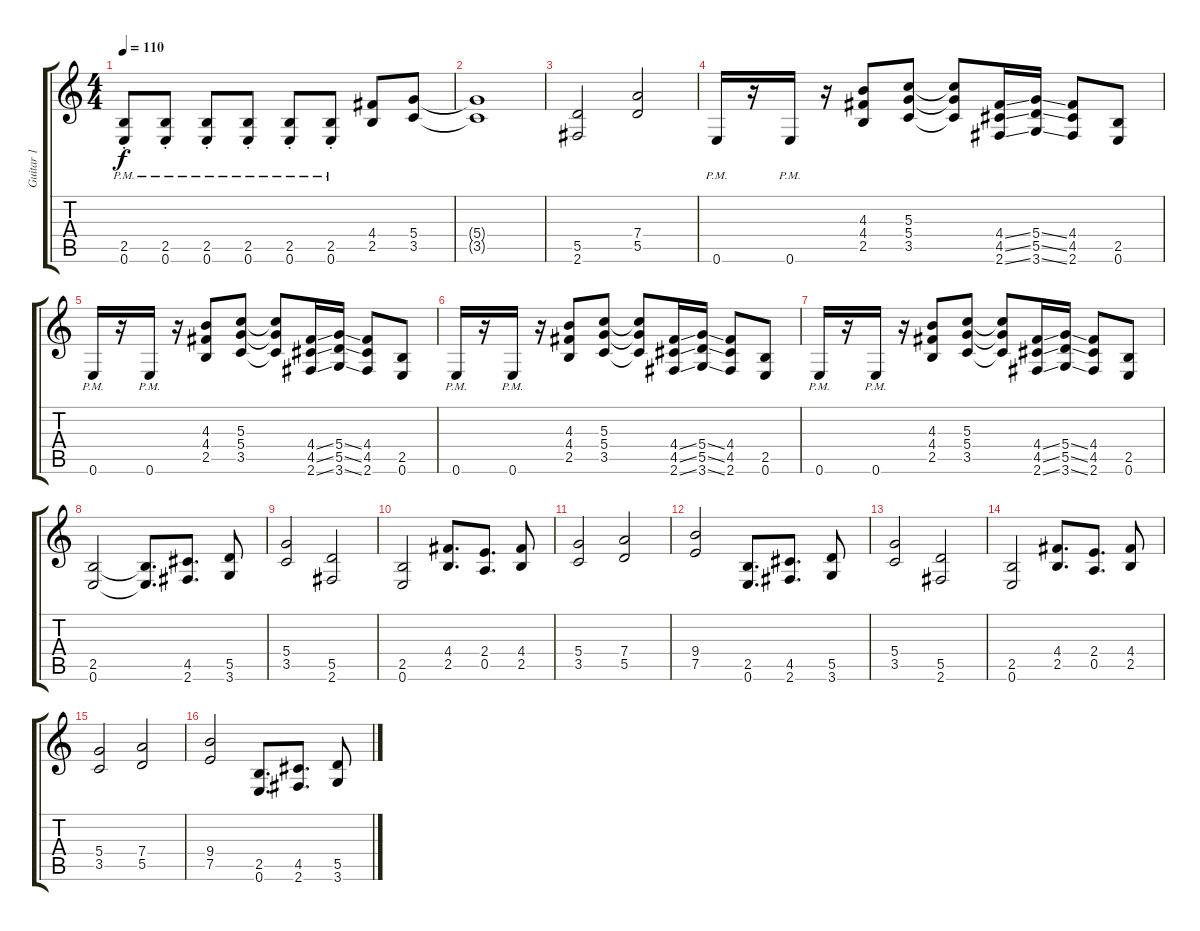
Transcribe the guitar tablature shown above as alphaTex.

\track ("Guitar 1" "Guitar 1") {instrument distortionguitar}
\staff {score tabs}
\tuning (E4 B3 G3 D3 A2 E2) {hide}
\ts (4 4)
\tempo 110
\clef g2
\ks c
(2.5{st} 0.6{pm st}).8{dy f} (2.5{st} 0.6{pm st}).8 (2.5{st} 0.6{pm st}).8 (2.5{st} 0.6{pm st}).8 (2.5{st} 0.6{pm st}).8 (2.5{st} 0.6{pm st}).8 (4.4 2.5).8 (5.4 3.5).8 |
(5.4{t} 3.5{t}).1 |
(5.5 2.6).2 (7.4 5.5).2 |
0.6{pm}.16 r.16 0.6{pm}.16 r.16 (4.3 4.4 2.5).8 (5.3 5.4 3.5).8 (5.3{t} 5.4{t} 3.5{t}).8 (4.4{ss} 4.5{ss} 2.6{ss}).16 (5.4{ss} 5.5{ss} 3.6{ss}).16 (4.4 4.5 2.6).8 (2.5 0.6).8 |
0.6{pm}.16 r.16 0.6{pm}.16 r.16 (4.3 4.4 2.5).8 (5.3 5.4 3.5).8 (5.3{t} 5.4{t} 3.5{t}).8 (4.4{ss} 4.5{ss} 2.6{ss}).16 (5.4{ss} 5.5{ss} 3.6{ss}).16 (4.4 4.5 2.6).8 (2.5 0.6).8 |
0.6{pm}.16 r.16 0.6{pm}.16 r.16 (4.3 4.4 2.5).8 (5.3 5.4 3.5).8 (5.3{t} 5.4{t} 3.5{t}).8 (4.4{ss} 4.5{ss} 2.6{ss}).16 (5.4{ss} 5.5{ss} 3.6{ss}).16 (4.4 4.5 2.6).8 (2.5 0.6).8 |
0.6{pm}.16 r.16 0.6{pm}.16 r.16 (4.3 4.4 2.5).8 (5.3 5.4 3.5).8 (5.3{t} 5.4{t} 3.5{t}).8 (4.4{ss} 4.5{ss} 2.6{ss}).16 (5.4{ss} 5.5{ss} 3.6{ss}).16 (4.4 4.5 2.6).8 (2.5 0.6).8 |
(2.5 0.6).2 (2.5{t} 0.6{t}).8{d} (4.5 2.6).8{d} (5.5 3.6).8 |
(5.4 3.5).2 (5.5 2.6).2 |
(2.5 0.6).2 (4.4 2.5).8{d} (2.4 0.5).8{d} (4.4 2.5).8 |
(5.4 3.5).2 (7.4 5.5).2 |
(9.4 7.5).2 (2.5 0.6).8{d} (4.5 2.6).8{d} (5.5 3.6).8 |
(5.4 3.5).2 (5.5 2.6).2 |
(2.5 0.6).2 (4.4 2.5).8{d} (2.4 0.5).8{d} (4.4 2.5).8 |
(5.4 3.5).2 (7.4 5.5).2 |
(9.4 7.5).2 (2.5 0.6).8{d} (4.5 2.6).8{d} (5.5 3.6).8
